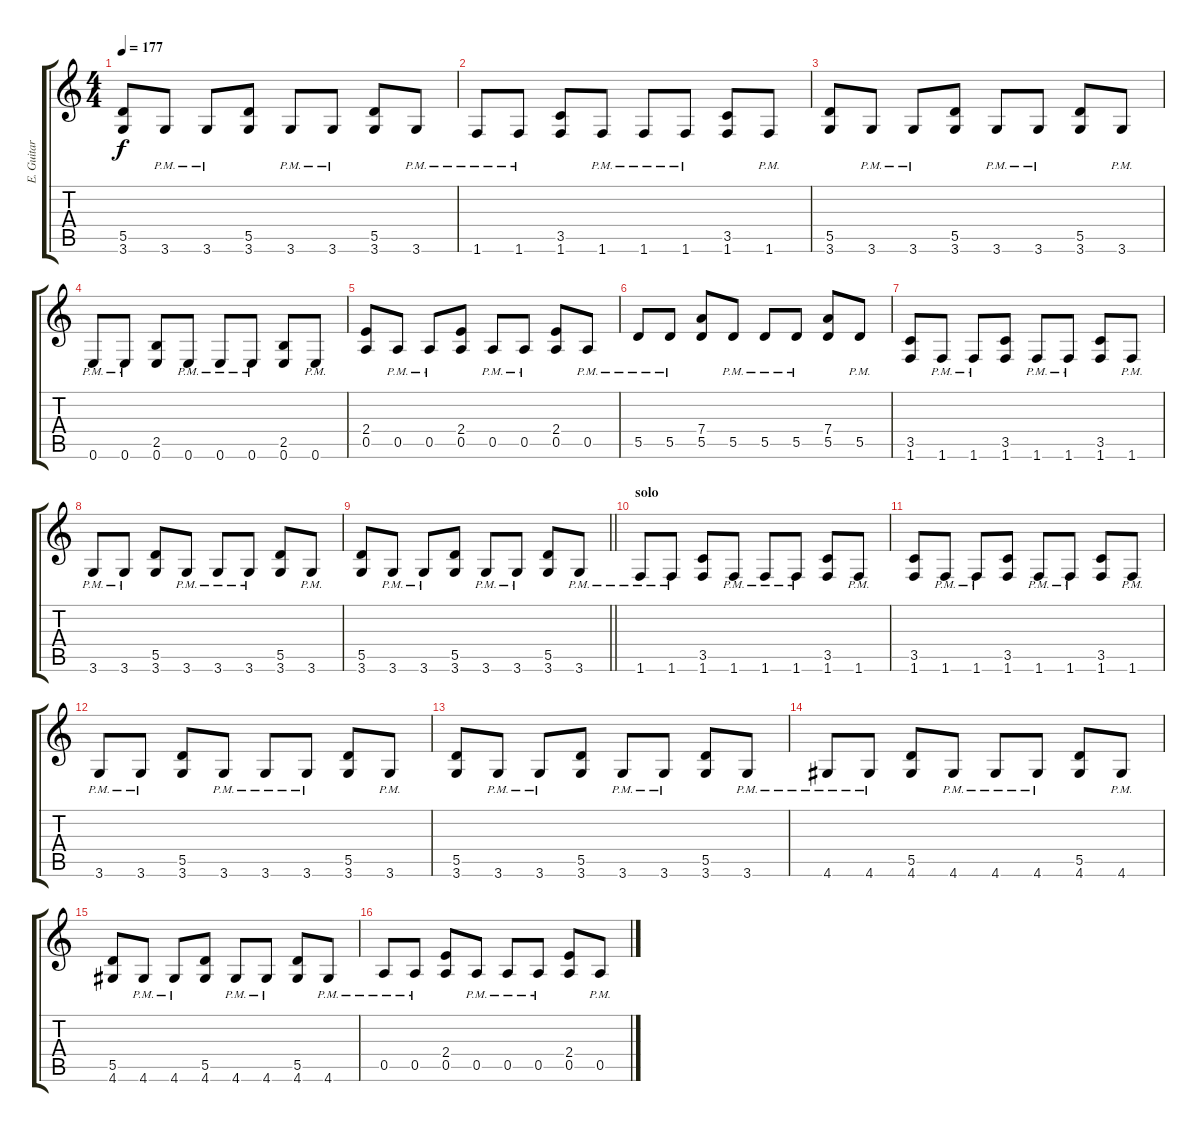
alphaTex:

\track ("E. Guitar I" "E. Guitar ") {instrument overdrivenguitar}
\staff {score tabs}
\tuning (E4 B3 G3 D3 A2 E2) {hide}
\ts (4 4)
\tempo 177
\clef g2
\ks c
(5.5 3.6).8{dy f} 3.6{pm}.8 3.6{pm}.8 (5.5 3.6).8 3.6{pm}.8 3.6{pm}.8 (5.5 3.6).8 3.6{pm}.8 |
1.6{pm}.8 1.6{pm}.8 (3.5 1.6).8 1.6{pm}.8 1.6{pm}.8 1.6{pm}.8 (3.5 1.6).8 1.6{pm}.8 |
(5.5 3.6).8 3.6{pm}.8 3.6{pm}.8 (5.5 3.6).8 3.6{pm}.8 3.6{pm}.8 (5.5 3.6).8 3.6{pm}.8 |
0.6{pm}.8 0.6{pm}.8 (2.5 0.6).8 0.6{pm}.8 0.6{pm}.8 0.6{pm}.8 (2.5 0.6).8 0.6{pm}.8 |
(2.4 0.5).8 0.5{pm}.8 0.5{pm}.8 (2.4 0.5).8 0.5{pm}.8 0.5{pm}.8 (2.4 0.5).8 0.5{pm}.8 |
5.5{pm}.8 5.5{pm}.8 (7.4 5.5).8 5.5{pm}.8 5.5{pm}.8 5.5{pm}.8 (7.4 5.5).8 5.5{pm}.8 |
(3.5 1.6).8 1.6{pm}.8 1.6{pm}.8 (3.5 1.6).8 1.6{pm}.8 1.6{pm}.8 (3.5 1.6).8 1.6{pm}.8 |
3.6{pm}.8 3.6{pm}.8 (5.5 3.6).8 3.6{pm}.8 3.6{pm}.8 3.6{pm}.8 (5.5 3.6).8 3.6{pm}.8 |
\barLineRight lightlight
(5.5 3.6).8 3.6{pm}.8 3.6{pm}.8 (5.5 3.6).8 3.6{pm}.8 3.6{pm}.8 (5.5 3.6).8 3.6{pm}.8 |
\section ("" "solo")
1.6{pm}.8 1.6{pm}.8 (3.5 1.6).8 1.6{pm}.8 1.6{pm}.8 1.6{pm}.8 (3.5 1.6).8 1.6{pm}.8 |
(3.5 1.6).8 1.6{pm}.8 1.6{pm}.8 (3.5 1.6).8 1.6{pm}.8 1.6{pm}.8 (3.5 1.6).8 1.6{pm}.8 |
3.6{pm}.8 3.6{pm}.8 (5.5 3.6).8 3.6{pm}.8 3.6{pm}.8 3.6{pm}.8 (5.5 3.6).8 3.6{pm}.8 |
(5.5 3.6).8 3.6{pm}.8 3.6{pm}.8 (5.5 3.6).8 3.6{pm}.8 3.6{pm}.8 (5.5 3.6).8 3.6{pm}.8 |
4.6{pm}.8 4.6{pm}.8 (5.5 4.6).8 4.6{pm}.8 4.6{pm}.8 4.6{pm}.8 (5.5 4.6).8 4.6{pm}.8 |
(5.5 4.6).8 4.6{pm}.8 4.6{pm}.8 (5.5 4.6).8 4.6{pm}.8 4.6{pm}.8 (5.5 4.6).8 4.6{pm}.8 |
0.5{pm}.8 0.5{pm}.8 (2.4 0.5).8 0.5{pm}.8 0.5{pm}.8 0.5{pm}.8 (2.4 0.5).8 0.5{pm}.8
